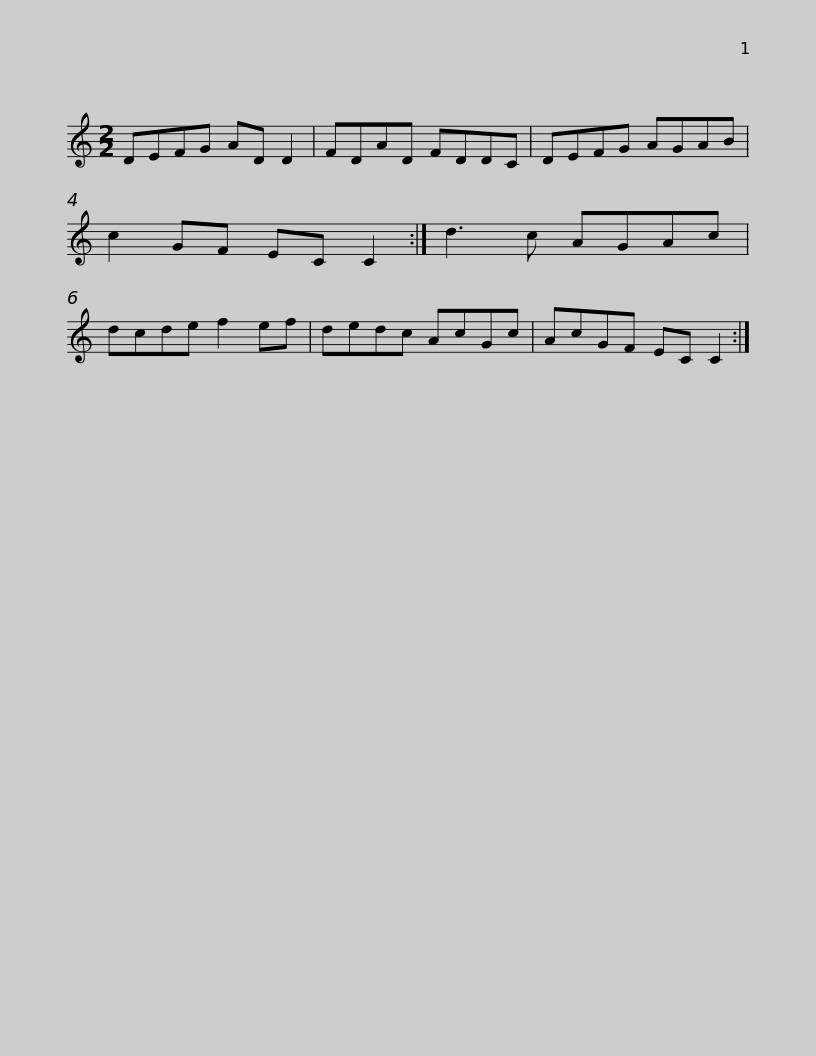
X:1
L:1/8
M:2/2
I:linebreak $
K:C
V:1 treble
V:1
 DEFG AD D2 | FDAD FDDC | DEFG AGAB | c2 GF EC C2 :| d3 c AGAc | %5
 dcde f2 ef |$ dedc AcGc | AcGF EC C2 :| %8
